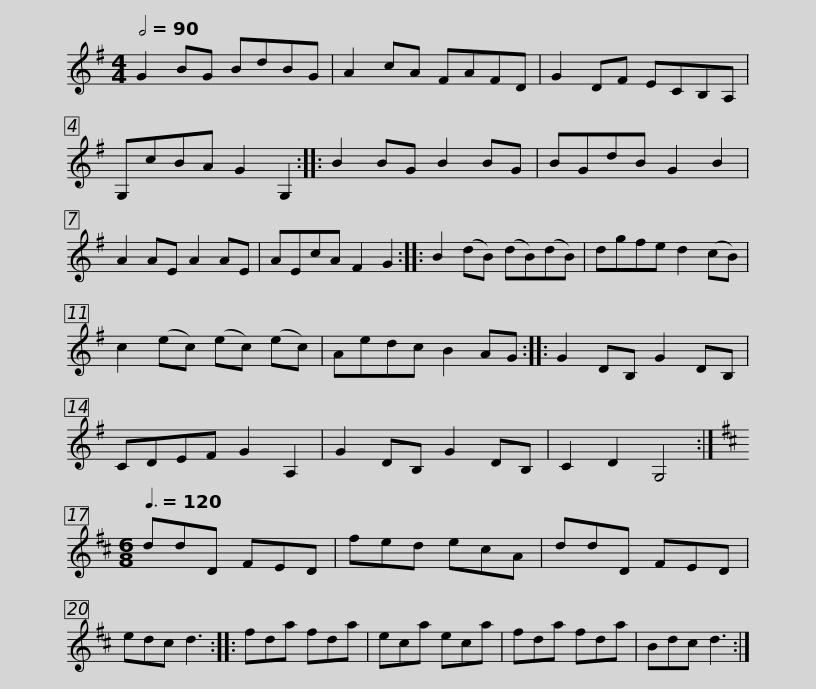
X:1
L:1/8
Q:1/2=90
M:4/4
I:linebreak $
K:G
V:1 treble
V:1
 G2 BG BdBG | A2 cA FAFD | G2 DF ECB,A, | G,cBA G2 G,2 :: B2 BG B2 BG | %5
 BGdB G2 B2 |$ A2 AE A2 AE | AEcA F2 G2 :: B2 (dB) (dB)(dB) | dgfe d2 (cB) | %10
 c2 (ec) (ec) (ec) | Aedc B2 AG ::$ G2 DB, G2 DB, | CDEF G2 A,2 | G2 DB, G2 DB, | %15
 C2 D2 G,4 :|[K:D][M:6/8][Q:3/8=120] ddD FED | fed ecA | ddD FED |$ edc d3 :: %20
 fda fda | eca eca | fda fda | Bdc d3 :| %24
